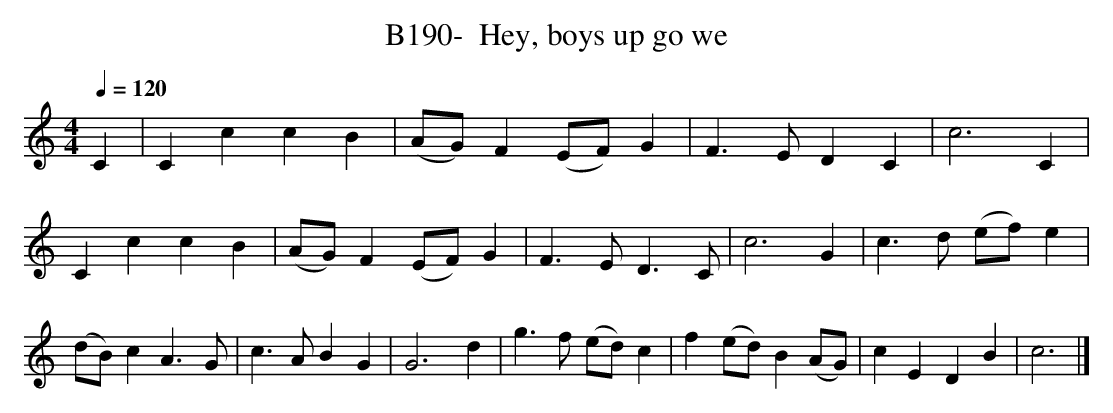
X:1
T:B190-  Hey, boys up go we
Q:1/4=120
L:1/4
M:4/4
K:C
C|CccB|(A/2G/2)F(E/2F/2)G|F3/2E/2DC|c3C|\
CccB|(A/2G/2)F(E/2F/2)G|F3/2E/2D3/2C/2|c3G|\
c3/2d/2 (e/2f/2)e|(d/2B/2)cA3/2G/2|c3/2A/2BG|G3d|\
g3/2f/2 (e/2d/2)c|f(e/2d/2)B(A/2G/2)|\
cEDB|c3|]
